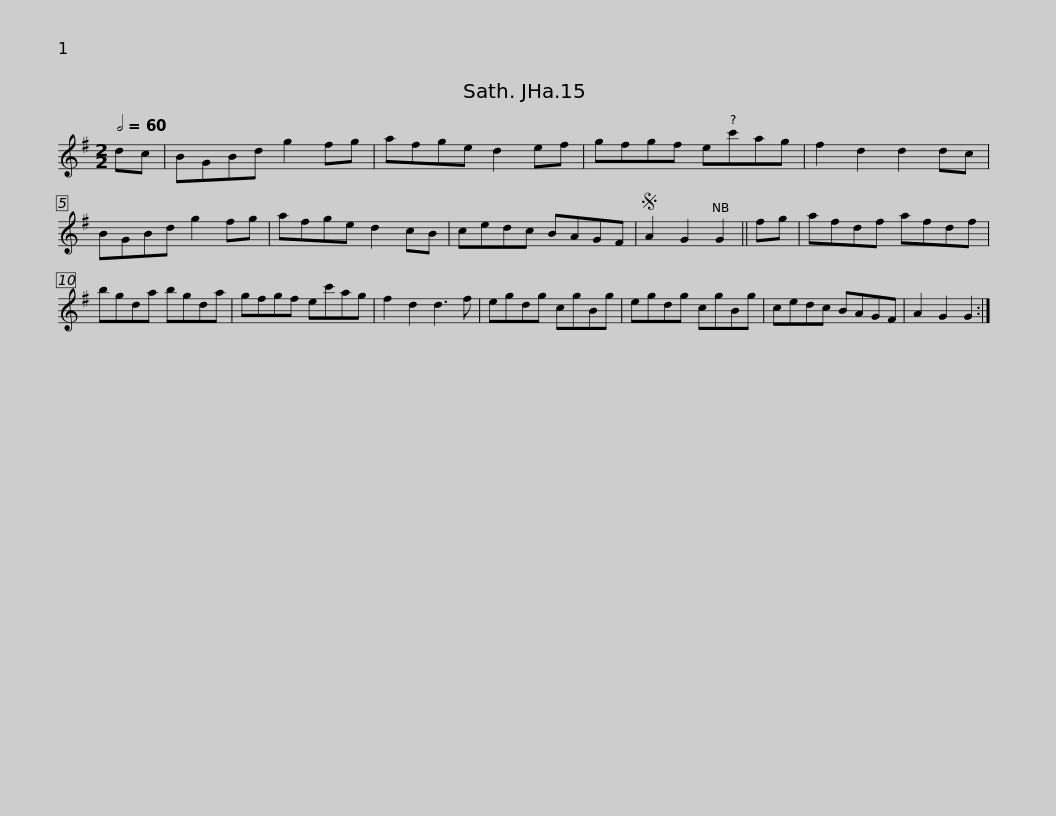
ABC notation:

X:1
L:1/8
Q:1/2=60
M:2/2
I:linebreak $
K:G
V:1 treble
V:1
 dc | BGBd g2 fg | afge d2 ef | gfgf ec'ag | f2 d2 d2 dc | %5
 BGBd g2 fg | afge d2 cB |$ cedc BAGF |S A2 G2 G2 || fg | %10
 afdf afdf | bgda bgda | gfgf ec'ag | f2 d2 d3 f |$ egdg cgBg | %15
 egdg cgBg | cedc BAGF | A2 G2 G2 :| %18
